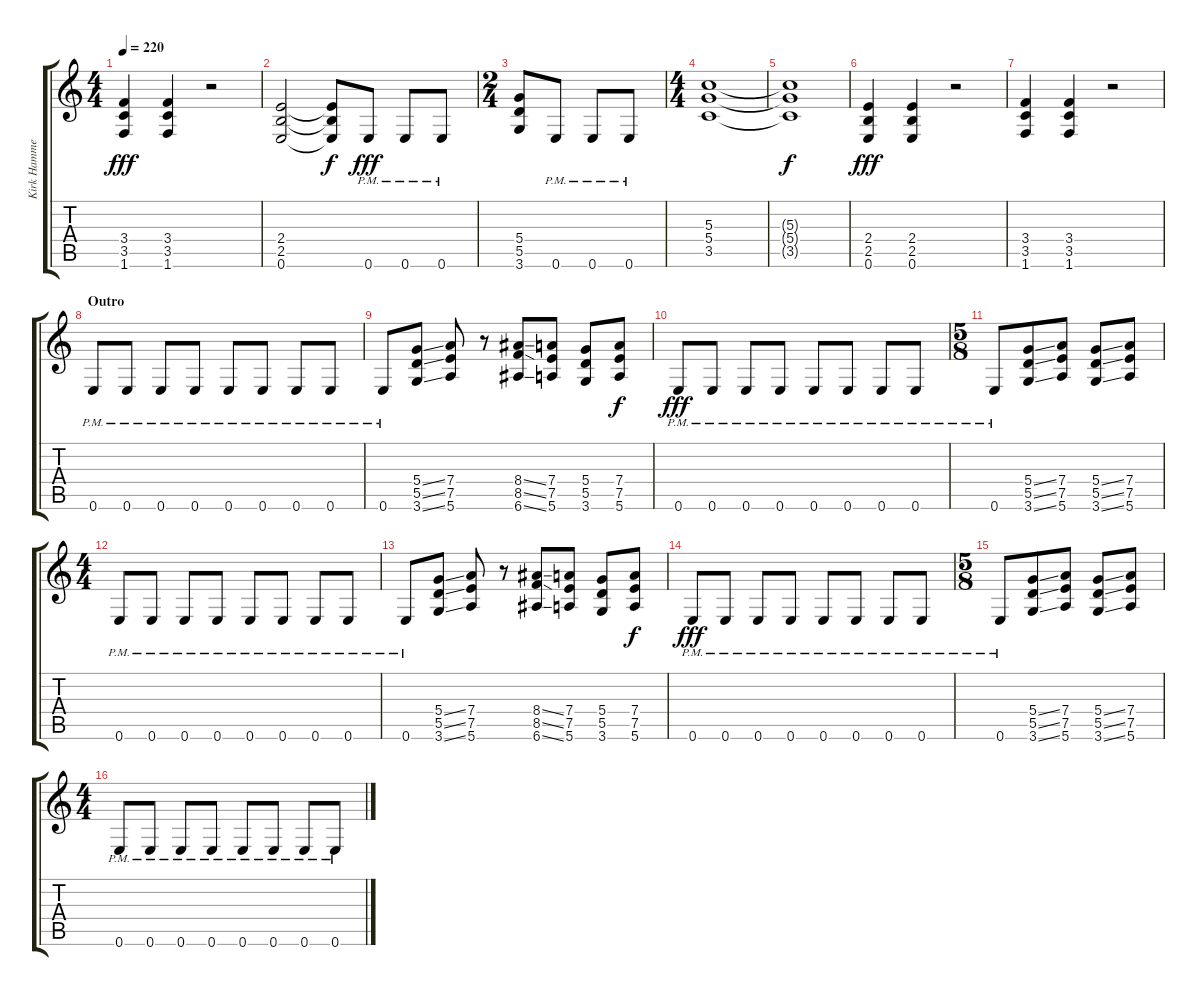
\track ("Kirk Hammet" "Kirk Hamme") {instrument distortionguitar}
\staff {score tabs}
\tuning (E4 B3 G3 D3 A2 E2) {hide}
\ts (4 4)
\tempo 220
\clef g2
\ks c
(3.4 3.5 1.6).4{dy fff} (3.4 3.5 1.6).4 r.2 |
(2.4 2.5 0.6).2 (2.4{t} 2.5{t} 0.6{t}).8{dy f} 0.6{pm}.8{dy fff} 0.6{pm}.8 0.6{pm}.8 |
\ts (2 4)
(5.4 5.5 3.6).8 0.6{pm}.8 0.6{pm}.8 0.6{pm}.8 |
\ts (4 4)
(5.3 5.4 3.5).1 |
(5.3{t} 5.4{t} 3.5{t}).1{dy f} |
(2.4 2.5 0.6).4{dy fff} (2.4 2.5 0.6).4 r.2 |
(3.4 3.5 1.6).4 (3.4 3.5 1.6).4 r.2 |
\section ("" "Outro")
0.6{pm}.8 0.6{pm}.8 0.6{pm}.8 0.6{pm}.8 0.6{pm}.8 0.6{pm}.8 0.6{pm}.8 0.6{pm}.8 |
0.6{pm}.8 (5.4{ss} 5.5{ss} 3.6{ss}).8 (7.4 7.5 5.6).8 r.8 (8.4{ss} 8.5{ss} 6.6{ss}).8 (7.4 7.5 5.6).8 (5.4 5.5 3.6).8 (7.4 7.5 5.6).8{dy f} |
0.6{pm}.8{dy fff} 0.6{pm}.8 0.6{pm}.8 0.6{pm}.8 0.6{pm}.8 0.6{pm}.8 0.6{pm}.8 0.6{pm}.8 |
\ts (5 8)
0.6{pm}.8 (5.4{ss} 5.5{ss} 3.6{ss}).8 (7.4 7.5 5.6).8 (5.4{ss} 5.5{ss} 3.6{ss}).8 (7.4 7.5 5.6).8 |
\ts (4 4)
0.6{pm}.8 0.6{pm}.8 0.6{pm}.8 0.6{pm}.8 0.6{pm}.8 0.6{pm}.8 0.6{pm}.8 0.6{pm}.8 |
0.6{pm}.8 (5.4{ss} 5.5{ss} 3.6{ss}).8 (7.4 7.5 5.6).8 r.8 (8.4{ss} 8.5{ss} 6.6{ss}).8 (7.4 7.5 5.6).8 (5.4 5.5 3.6).8 (7.4 7.5 5.6).8{dy f} |
0.6{pm}.8{dy fff} 0.6{pm}.8 0.6{pm}.8 0.6{pm}.8 0.6{pm}.8 0.6{pm}.8 0.6{pm}.8 0.6{pm}.8 |
\ts (5 8)
0.6{pm}.8 (5.4{ss} 5.5{ss} 3.6{ss}).8 (7.4 7.5 5.6).8 (5.4{ss} 5.5{ss} 3.6{ss}).8 (7.4 7.5 5.6).8 |
\ts (4 4)
0.6{pm}.8 0.6{pm}.8 0.6{pm}.8 0.6{pm}.8 0.6{pm}.8 0.6{pm}.8 0.6{pm}.8 0.6{pm}.8
